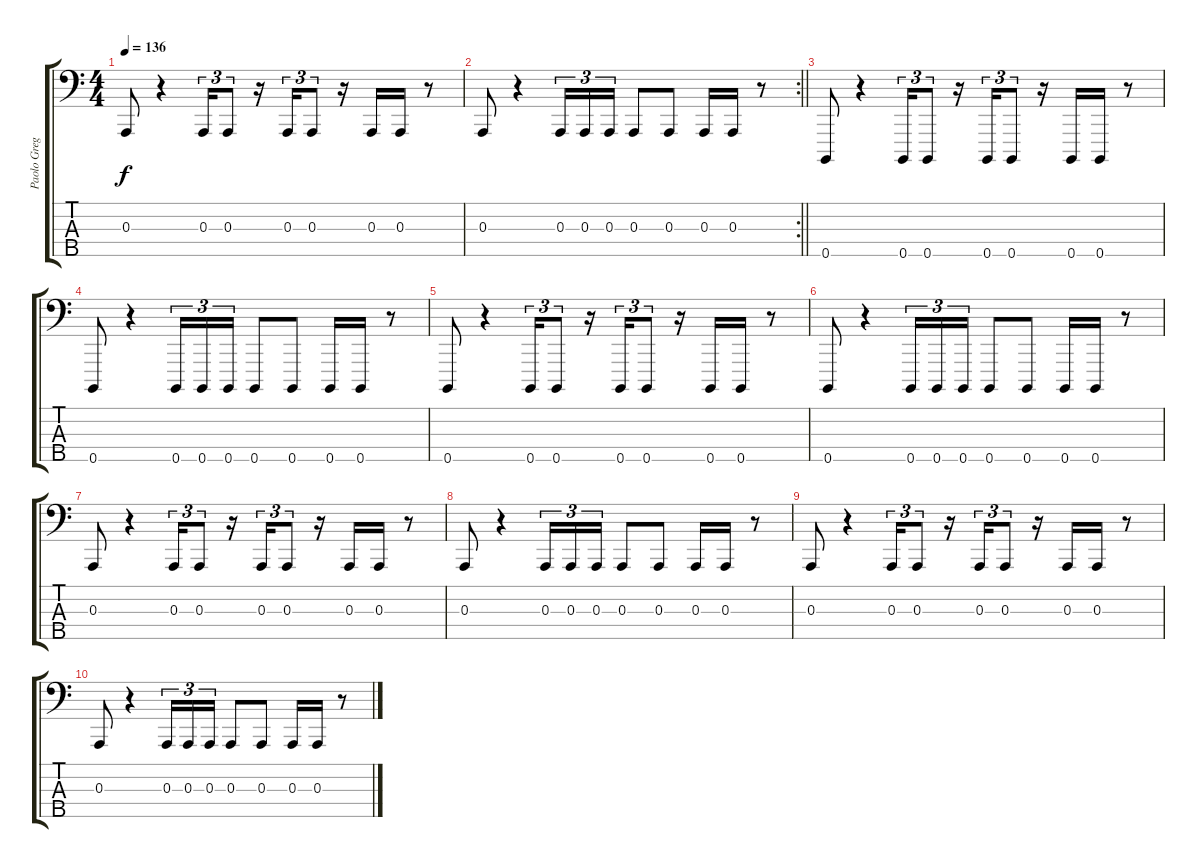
\track ("Paolo Gregelotto" "Paolo Greg") {instrument clavinet}
\staff {score tabs}
\tuning (G2 D2 A1 E1 B0) {hide}
\ts (4 4)
\tempo 136
\clef f4
\ks c
0.3.8{dy f} r.4 0.3.16{tu (3 2)} 0.3.8{tu (3 2)} r.16 0.3.16{tu (3 2)} 0.3.8{tu (3 2)} r.16 0.3.16 0.3.16 r.8 |
\rc 2
\barLineRight lightlight
0.3.8 r.4 0.3.16{tu (3 2)} 0.3.16{tu (3 2)} 0.3.16{tu (3 2)} 0.3.8 0.3.8 0.3.16 0.3.16 r.8 |
0.5.8{volume 8} r.4 0.5.16{tu (3 2)} 0.5.8{tu (3 2)} r.16 0.5.16{tu (3 2)} 0.5.8{tu (3 2)} r.16 0.5.16 0.5.16 r.8 |
0.5.8 r.4 0.5.16{tu (3 2)} 0.5.16{tu (3 2)} 0.5.16{tu (3 2)} 0.5.8 0.5.8 0.5.16 0.5.16 r.8 |
0.5.8 r.4 0.5.16{tu (3 2)} 0.5.8{tu (3 2)} r.16 0.5.16{tu (3 2)} 0.5.8{tu (3 2)} r.16 0.5.16 0.5.16 r.8 |
0.5.8 r.4 0.5.16{tu (3 2)} 0.5.16{tu (3 2)} 0.5.16{tu (3 2)} 0.5.8 0.5.8 0.5.16 0.5.16 r.8 |
0.3.8{volume 0} r.4 0.3.16{tu (3 2)} 0.3.8{tu (3 2)} r.16 0.3.16{tu (3 2)} 0.3.8{tu (3 2)} r.16 0.3.16 0.3.16 r.8 |
0.3.8 r.4 0.3.16{tu (3 2)} 0.3.16{tu (3 2)} 0.3.16{tu (3 2)} 0.3.8 0.3.8 0.3.16 0.3.16 r.8 |
0.3.8 r.4 0.3.16{tu (3 2)} 0.3.8{tu (3 2)} r.16 0.3.16{tu (3 2)} 0.3.8{tu (3 2)} r.16 0.3.16 0.3.16 r.8 |
0.3.8 r.4 0.3.16{tu (3 2)} 0.3.16{tu (3 2)} 0.3.16{tu (3 2)} 0.3.8 0.3.8 0.3.16 0.3.16 r.8
